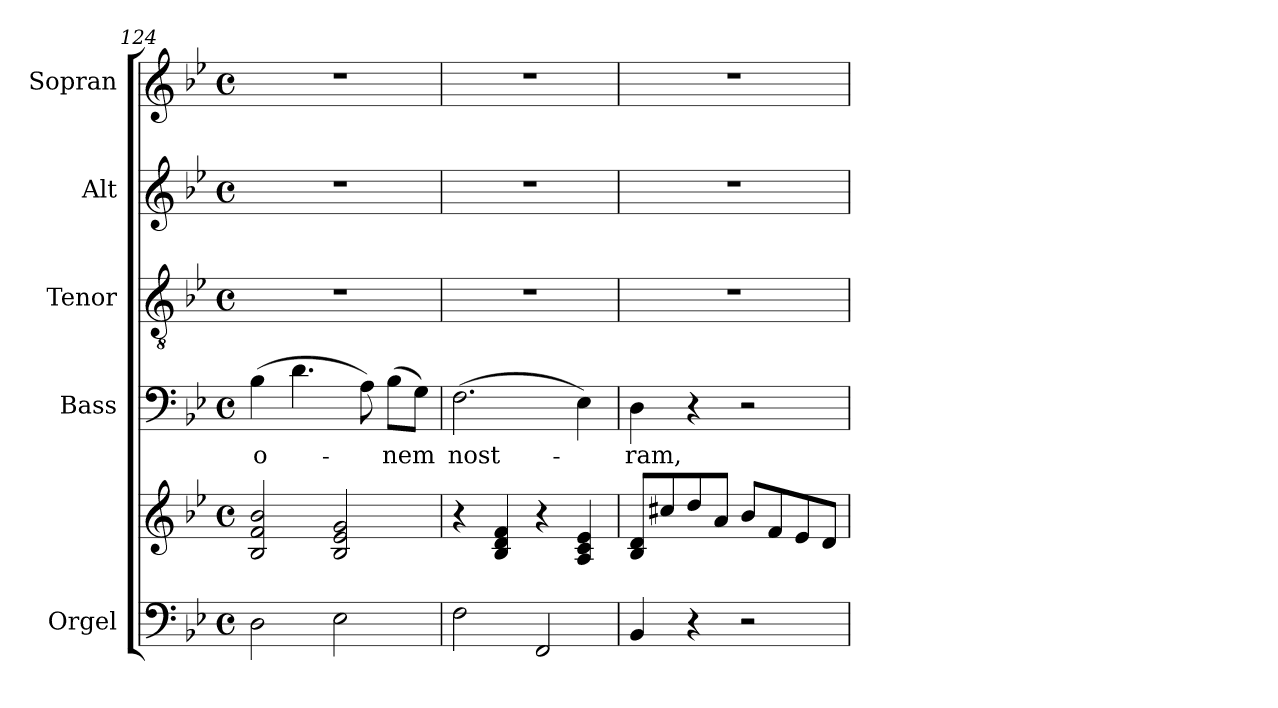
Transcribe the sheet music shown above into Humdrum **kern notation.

**kern	**kern	**kern	**text	**kern	**kern	**kern
*part5	*part5	*part4	*part4	*part3	*part2	*part1
*staff6	*staff5	*staff4	*staff4	*staff3	*staff2	*staff1
*I"Orgel	*	*I"Bass	*	*I"Tenor	*I"Alt	*I"Sopran
*I'Org.	*	*I'B	*	*I'T	*I'A	*I'S
*clefF4	*clefG2	*clefF4	*	*clefGv2	*clefG2	*clefG2
*k[b-e-]	*k[b-e-]	*k[b-e-]	*	*k[b-e-]	*k[b-e-]	*k[b-e-]
*B-:	*B-:	*B-:	*	*B-:	*B-:	*B-:
*M4/4	*M4/4	*M4/4	*	*M4/4	*M4/4	*M4/4
*met(c)	*met(c)	*met(c)	*	*met(c)	*met(c)	*met(c)
=124	=124	=124	=124	=124	=124	=124
!	!	!	!LO:LY:b	!	!	!
2D\	2B-/ 2f/ 2b-/	(>4B-\	-o-	1r	1r	1r
.	.	4.d\	.	.	.	.
2E-\	2B-/ 2e-/ 2g/	.	.	.	.	.
.	.	8A\)	.	.	.	.
!	!	!	!LO:LY:b	!	!	!
.	.	(>8B-\L	-nem	.	.	.
.	.	8G\J)	.	.	.	.
!!LO:PB:g=z
=125	=125	=125	=125	=125	=125	=125
!	!	!	!LO:LY:b	!	!	!
2F\	4r	(>2.F\	nost-	1r	1r	1r
.	4B-/ 4d/ 4f/	.	.	.	.	.
2FF/	4r	.	.	.	.	.
.	4A/ 4c/ 4e-/	4E-\)	.	.	.	.
=126	=126	=126	=126	=126	=126	=126
!	!	!	!LO:LY:b	!	!	!
4BB-/	8B-/ 8d/L	4D\	-ram,	1r	1r	1r
.	8cc#X/	.	.	.	.	.
4r	8dd/	4r	.	.	.	.
.	8a/J	.	.	.	.	.
2r	8b-/L	2r	.	.	.	.
.	8f/	.	.	.	.	.
.	8e-/	.	.	.	.	.
.	8d/J	.	.	.	.	.
=	=	=	=	=	=	=
*-	*-	*-	*-	*-	*-	*-
